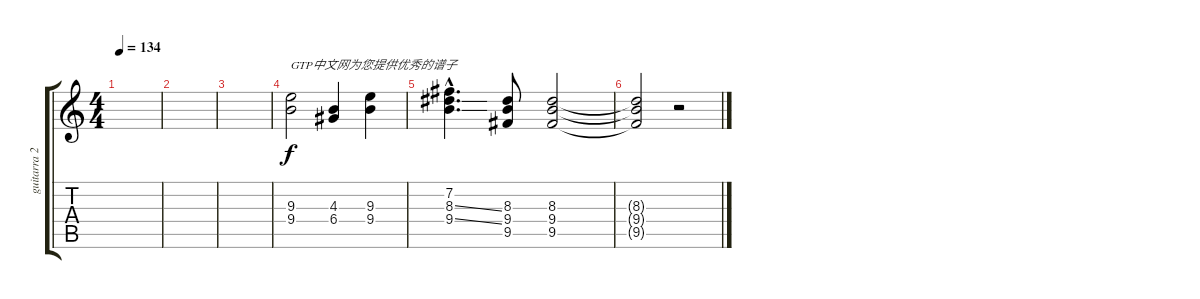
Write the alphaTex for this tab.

\track ("guitarra 2" "guitarra 2") {instrument distortionguitar}
\staff {score tabs}
\tuning (E4 B3 G3 D3 A2 E2) {hide}
\ts (4 4)
\tempo 134
\clef g2
\ks c
|
|
|
(9.3 9.4).2{txt "GTP中文网为您提供优秀的谱子"} (4.3 6.4).4 (9.3 9.4).4 |
(7.2{hac} 8.3{ss hac} 9.4{ss hac}).4{d} (8.3 9.4 9.5).8 (8.3 9.4 9.5).2 |
(8.3{t} 9.4{t} 9.5{t}).2 r.2
